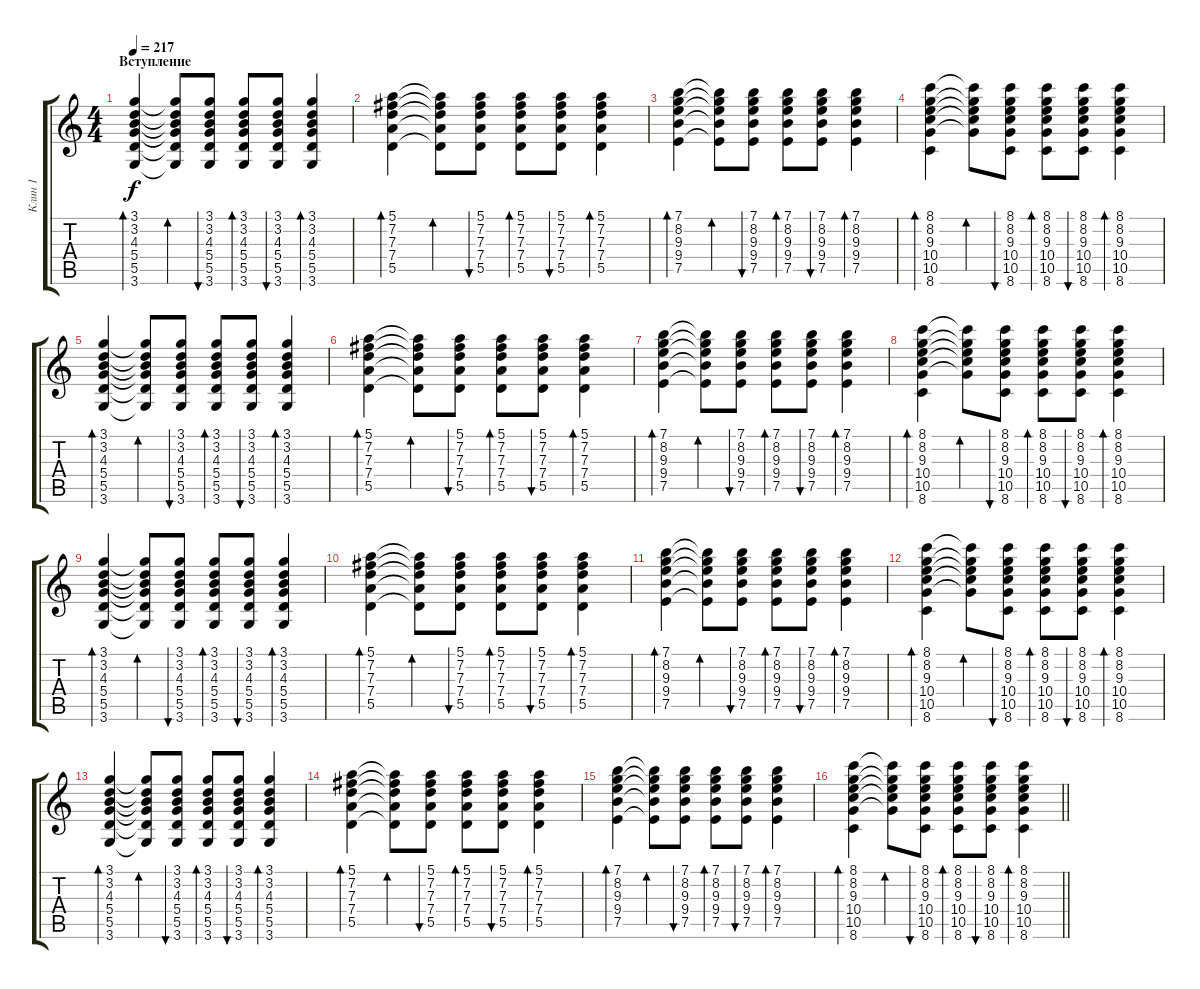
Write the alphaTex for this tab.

\track ("Клин 1" "Клин 1") {instrument electricguitarjazz}
\staff {score tabs}
\tuning (E4 B3 G3 D3 A2 E2) {hide}
\ts (4 4)
\section ("" "Вступление")
\tempo 217
\clef g2
\ks c
(3.1 3.2 4.3 5.4 5.5 3.6).4{bd 60 dy f instrument electricguitarjazz} (3.1{t} 3.2{t} 4.3{t} 5.4{t} 5.5{t} 3.6{t}).8{bd 60} (3.1 3.2 4.3 5.4 5.5 3.6).8{bu 60} (3.1 3.2 4.3 5.4 5.5 3.6).8{bd 60} (3.1 3.2 4.3 5.4 5.5 3.6).8{bu 60} (3.1 3.2 4.3 5.4 5.5 3.6).4{bd 60} |
(5.1 7.2 7.3 7.4 5.5).4{bd 60} (5.1{t} 7.2{t} 7.3{t} 7.4{t} 5.5{t}).8{bd 60} (5.1 7.2 7.3 7.4 5.5).8{bu 60} (5.1 7.2 7.3 7.4 5.5).8{bd 60} (5.1 7.2 7.3 7.4 5.5).8{bu 60} (5.1 7.2 7.3 7.4 5.5).4{bd 60} |
(7.1 8.2 9.3 9.4 7.5).4{bd 60} (7.1{t} 8.2{t} 9.3{t} 9.4{t} 7.5{t}).8{bd 60} (7.1 8.2 9.3 9.4 7.5).8{bu 60} (7.1 8.2 9.3 9.4 7.5).8{bd 60} (7.1 8.2 9.3 9.4 7.5).8{bu 60} (7.1 8.2 9.3 9.4 7.5).4{bd 60} |
(8.1 8.2 9.3 10.4 10.5 8.6).4{bd 60} (8.1{t} 8.2{t} 9.3{t} 10.4{t} 10.5{t}).8{bd 60} (8.1 8.2 9.3 10.4 10.5 8.6).8{bu 60} (8.1 8.2 9.3 10.4 10.5 8.6).8{bd 60} (8.1 8.2 9.3 10.4 10.5 8.6).8{bu 60} (8.1 8.2 9.3 10.4 10.5 8.6).4{bd 60} |
(3.1 3.2 4.3 5.4 5.5 3.6).4{bd 60} (3.1{t} 3.2{t} 4.3{t} 5.4{t} 5.5{t} 3.6{t}).8{bd 60} (3.1 3.2 4.3 5.4 5.5 3.6).8{bu 60} (3.1 3.2 4.3 5.4 5.5 3.6).8{bd 60} (3.1 3.2 4.3 5.4 5.5 3.6).8{bu 60} (3.1 3.2 4.3 5.4 5.5 3.6).4{bd 60} |
(5.1 7.2 7.3 7.4 5.5).4{bd 60} (5.1{t} 7.2{t} 7.3{t} 7.4{t} 5.5{t}).8{bd 60} (5.1 7.2 7.3 7.4 5.5).8{bu 60} (5.1 7.2 7.3 7.4 5.5).8{bd 60} (5.1 7.2 7.3 7.4 5.5).8{bu 60} (5.1 7.2 7.3 7.4 5.5).4{bd 60} |
(7.1 8.2 9.3 9.4 7.5).4{bd 60} (7.1{t} 8.2{t} 9.3{t} 9.4{t} 7.5{t}).8{bd 60} (7.1 8.2 9.3 9.4 7.5).8{bu 60} (7.1 8.2 9.3 9.4 7.5).8{bd 60} (7.1 8.2 9.3 9.4 7.5).8{bu 60} (7.1 8.2 9.3 9.4 7.5).4{bd 60} |
(8.1 8.2 9.3 10.4 10.5 8.6).4{bd 60} (8.1{t} 8.2{t} 9.3{t} 10.4{t} 10.5{t}).8{bd 60} (8.1 8.2 9.3 10.4 10.5 8.6).8{bu 60} (8.1 8.2 9.3 10.4 10.5 8.6).8{bd 60} (8.1 8.2 9.3 10.4 10.5 8.6).8{bu 60} (8.1 8.2 9.3 10.4 10.5 8.6).4{bd 60} |
(3.1 3.2 4.3 5.4 5.5 3.6).4{bd 60} (3.1{t} 3.2{t} 4.3{t} 5.4{t} 5.5{t} 3.6{t}).8{bd 60} (3.1 3.2 4.3 5.4 5.5 3.6).8{bu 60} (3.1 3.2 4.3 5.4 5.5 3.6).8{bd 60} (3.1 3.2 4.3 5.4 5.5 3.6).8{bu 60} (3.1 3.2 4.3 5.4 5.5 3.6).4{bd 60} |
(5.1 7.2 7.3 7.4 5.5).4{bd 60} (5.1{t} 7.2{t} 7.3{t} 7.4{t} 5.5{t}).8{bd 60} (5.1 7.2 7.3 7.4 5.5).8{bu 60} (5.1 7.2 7.3 7.4 5.5).8{bd 60} (5.1 7.2 7.3 7.4 5.5).8{bu 60} (5.1 7.2 7.3 7.4 5.5).4{bd 60} |
(7.1 8.2 9.3 9.4 7.5).4{bd 60} (7.1{t} 8.2{t} 9.3{t} 9.4{t} 7.5{t}).8{bd 60} (7.1 8.2 9.3 9.4 7.5).8{bu 60} (7.1 8.2 9.3 9.4 7.5).8{bd 60} (7.1 8.2 9.3 9.4 7.5).8{bu 60} (7.1 8.2 9.3 9.4 7.5).4{bd 60} |
(8.1 8.2 9.3 10.4 10.5 8.6).4{bd 60} (8.1{t} 8.2{t} 9.3{t} 10.4{t} 10.5{t}).8{bd 60} (8.1 8.2 9.3 10.4 10.5 8.6).8{bu 60} (8.1 8.2 9.3 10.4 10.5 8.6).8{bd 60} (8.1 8.2 9.3 10.4 10.5 8.6).8{bu 60} (8.1 8.2 9.3 10.4 10.5 8.6).4{bd 60} |
(3.1 3.2 4.3 5.4 5.5 3.6).4{bd 60} (3.1{t} 3.2{t} 4.3{t} 5.4{t} 5.5{t} 3.6{t}).8{bd 60} (3.1 3.2 4.3 5.4 5.5 3.6).8{bu 60} (3.1 3.2 4.3 5.4 5.5 3.6).8{bd 60} (3.1 3.2 4.3 5.4 5.5 3.6).8{bu 60} (3.1 3.2 4.3 5.4 5.5 3.6).4{bd 60} |
(5.1 7.2 7.3 7.4 5.5).4{bd 60} (5.1{t} 7.2{t} 7.3{t} 7.4{t} 5.5{t}).8{bd 60} (5.1 7.2 7.3 7.4 5.5).8{bu 60} (5.1 7.2 7.3 7.4 5.5).8{bd 60} (5.1 7.2 7.3 7.4 5.5).8{bu 60} (5.1 7.2 7.3 7.4 5.5).4{bd 60} |
(7.1 8.2 9.3 9.4 7.5).4{bd 60} (7.1{t} 8.2{t} 9.3{t} 9.4{t} 7.5{t}).8{bd 60} (7.1 8.2 9.3 9.4 7.5).8{bu 60} (7.1 8.2 9.3 9.4 7.5).8{bd 60} (7.1 8.2 9.3 9.4 7.5).8{bu 60} (7.1 8.2 9.3 9.4 7.5).4{bd 60} |
\barLineRight lightlight
(8.1 8.2 9.3 10.4 10.5 8.6).4{bd 60} (8.1{t} 8.2{t} 9.3{t} 10.4{t} 10.5{t}).8{bd 60} (8.1 8.2 9.3 10.4 10.5 8.6).8{bu 60} (8.1 8.2 9.3 10.4 10.5 8.6).8{bd 60} (8.1 8.2 9.3 10.4 10.5 8.6).8{bu 60} (8.1 8.2 9.3 10.4 10.5 8.6).4{bd 60}
